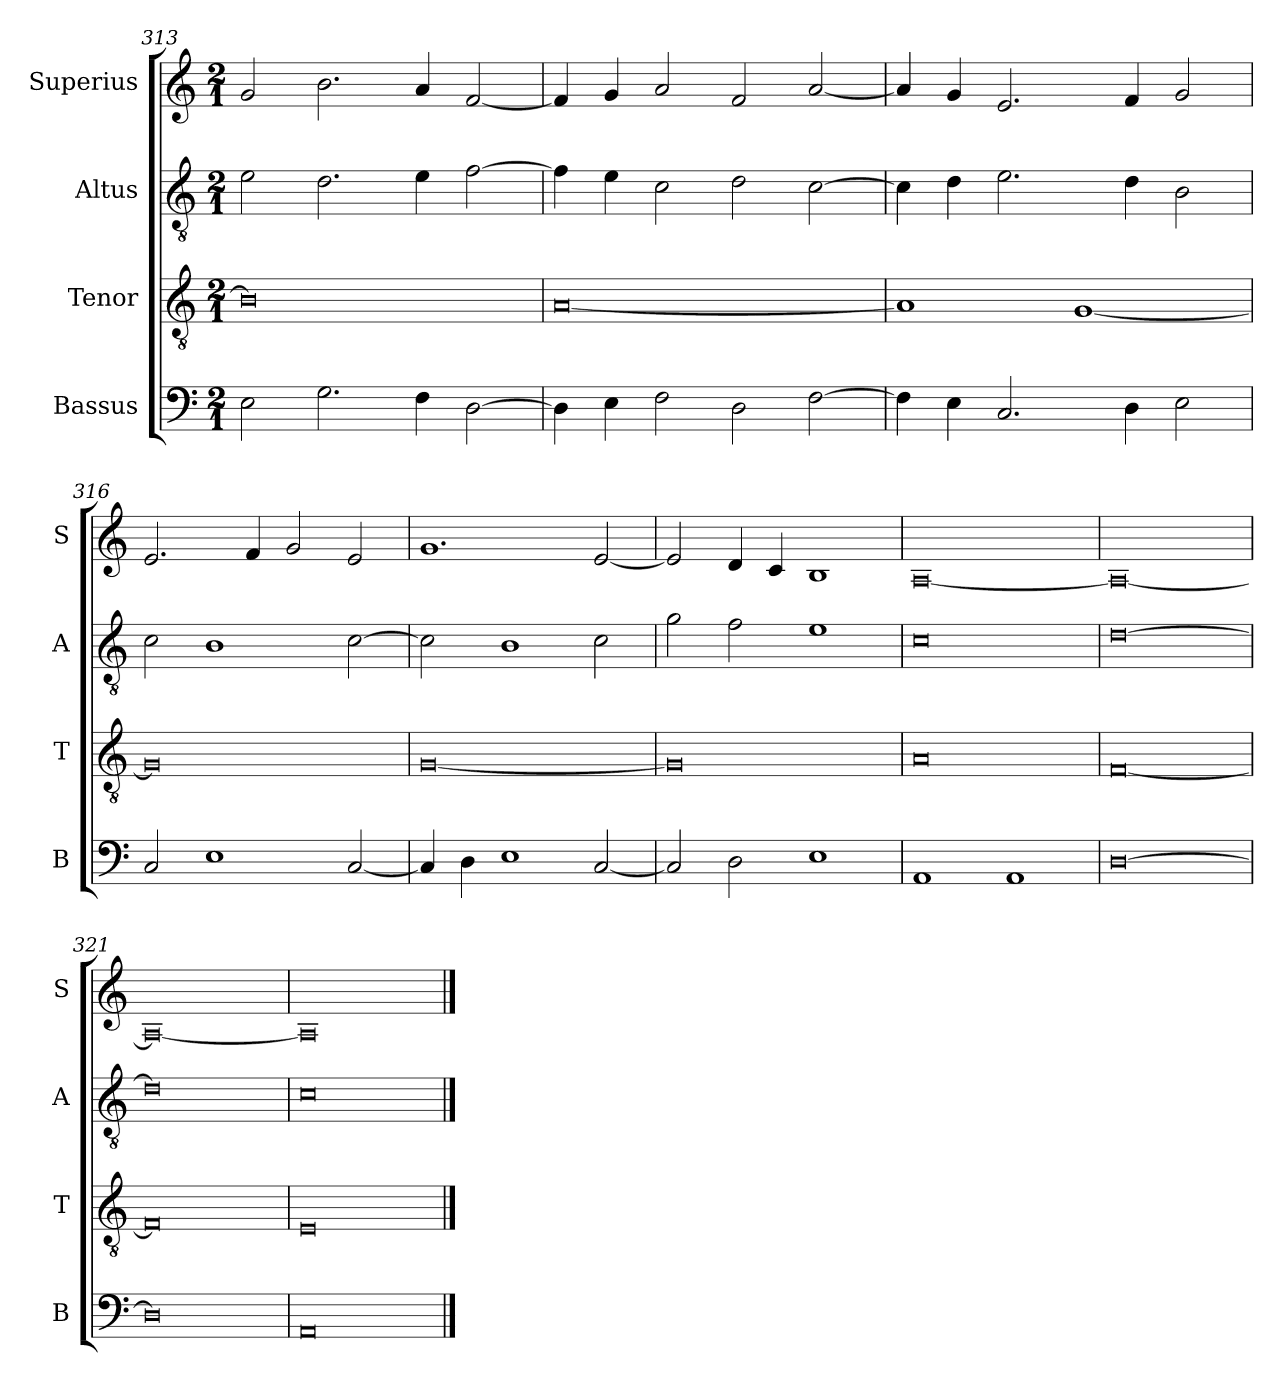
**kern	**kern	**kern	**kern
*part4	*part3	*part2	*part1
*staff4	*staff3	*staff2	*staff1
*I"Bassus	*I"Tenor	*I"Altus	*I"Superius
*I'B	*I'T	*I'A	*I'S
*clefF4	*clefGv2	*clefGv2	*clefG2
*k[]	*k[]	*k[]	*k[]
*M2/1	*M2/1	*M2/1	*M2/1
=313	=313	=313	=313
2E\	0B]	2e\	2g/
2.G\	.	2.d\	2.b\
4F\	.	4e\	4a/
[2D\	.	[2f\	[2f/
=314	=314	=314	=314
4D\]	[0A	4f\]	4f/]
4E\	.	4e\	4g/
2F\	.	2c\	2a/
2D\	.	2d\	2f/
[2F\	.	[2c\	[2a/
=315	=315	=315	=315
4F\]	1A]	4c\]	4a/]
4E\	.	4d\	4g/
2.C/	.	2.e\	2.e/
.	[1G	.	.
4D\	.	4d\	4f/
2E\	.	2B\	2g/
=316	=316	=316	=316
2C/	0G]	2c\	2.e/
1E	.	1B	.
.	.	.	4f/
.	.	.	2g/
[2C/	.	[2c\	2e/
=317	=317	=317	=317
4C/]	[0G	2c\]	1.g
4D\	.	.	.
1E	.	1B	.
[2C/	.	2c\	[2e/
=318	=318	=318	=318
2C/]	0G]	2g\	2e/]
2D\	.	2f\	4d/
.	.	.	4c/
1E	.	1e	1B
=319	=319	=319	=319
1AA	0A	0c	[0A
1AA	.	.	.
=320	=320	=320	=320
[0D	[0F	[0d	0A_
=321	=321	=321	=321
0D]	0F]	0d]	0A_
=322	=322	=322	=322
0AA	0E	0c	0A]
==	==	==	==
*-	*-	*-	*-
